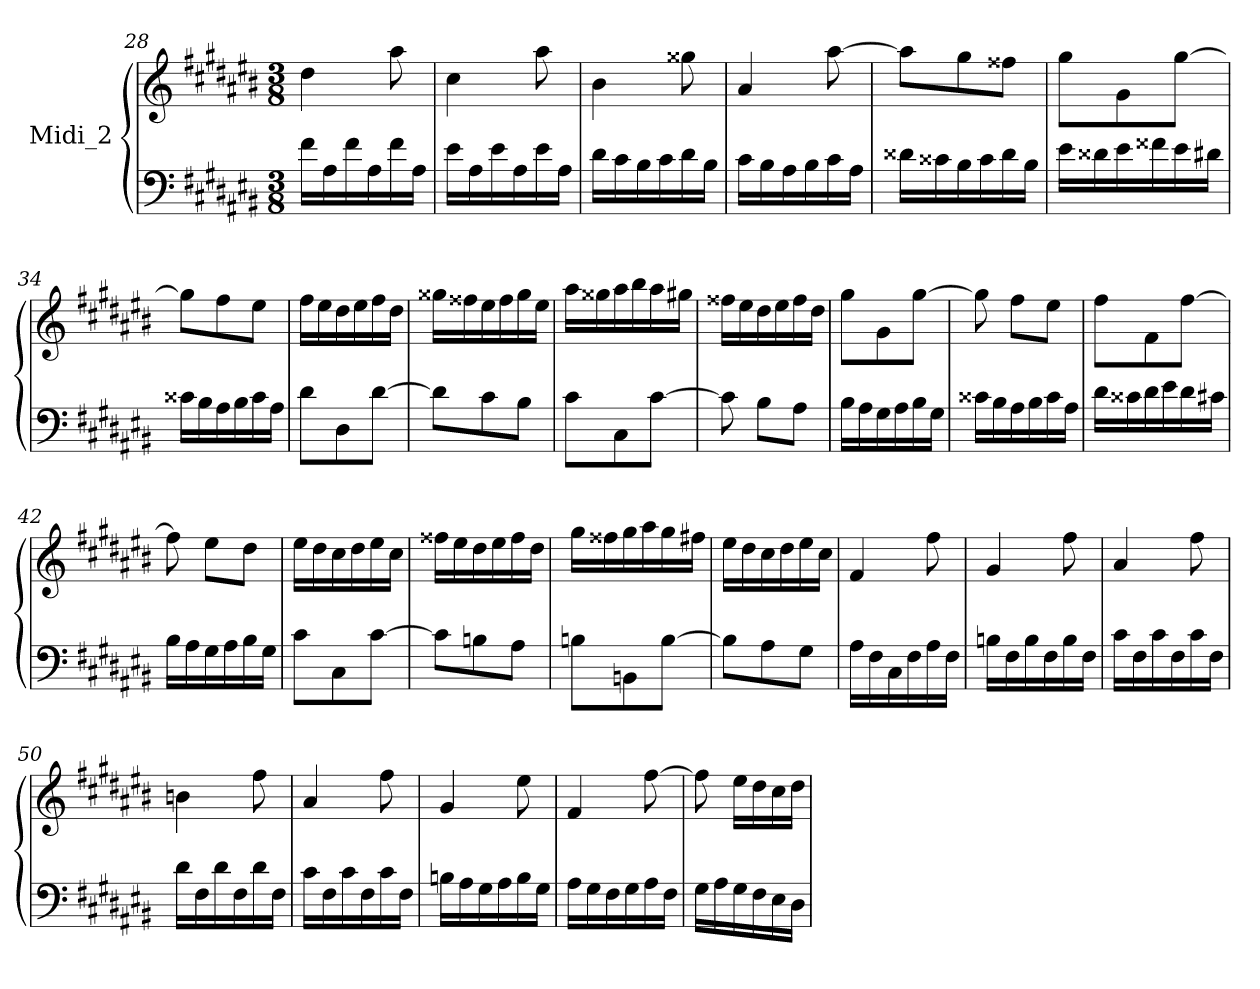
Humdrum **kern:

**kern	**kern
*part1	*part1
*staff2	*staff1
*I"Midi_2	*
*clefF4	*clefG2
*k[f#c#g#d#a#e#b#]	*k[f#c#g#d#a#e#b#]
*C#:	*C#:
*M3/8	*M3/8
=28	=28
16f#\LL	4dd#\
16A#\	.
16f#\	.
16A#\	.
16f#\	8aa#\
16A#\JJ	.
=29	=29
16e#\LL	4cc#\
16A#\	.
16e#\	.
16A#\	.
16e#\	8aa#\
16A#\JJ	.
=30	=30
16d#\LL	4b#\
16c#\	.
16B#\	.
16c#\	.
16d#\	8gg##X\
16B#\JJ	.
!!LO:LB:g=z
=31	=31
16c#\LL	4a#/
16B#\	.
16A#\	.
16B#\	.
16c#\	[8aa#\
16A#\JJ	.
=32	=32
16d##X\LL	8aa#\L]
16c##X\	.
16B#\	8gg#i\
16c##\	.
16d##\	8ff##X\J
16B#\JJ	.
=33	=33
16e#\LL	8gg#\L
16d##X\	.
16e#\	8g#\
16f##X\	.
16e#\	[8gg#\J
16d#X\JJ	.
=34	=34
16c##X\LL	8gg#\L]
16B#\	.
16A#\	8ff#i\
16B#\	.
16c##\	8ee#\J
16A#\JJ	.
=35	=35
8d#\L	16ff#\LL
.	16ee#\
8D#\	16dd#\
.	16ee#\
[8d#\J	16ff#\
.	16dd#\JJ
!!LO:PB:g=z
=36	=36
8d#\L]	16gg##X\LL
.	16ff##X\
8c#i\	16ee#\
.	16ff##\
8B#\J	16gg##\
.	16ee#\JJ
=37	=37
8c#\L	16aa#\LL
.	16gg##X\
8C#\	16aa#\
.	16bb#\
[8c#\J	16aa#\
.	16gg#X\JJ
=38	=38
8c#\]	16ff##X\LL
.	16ee#\
8B#\L	16dd#\
.	16ee#\
8A#\J	16ff##\
.	16dd#\JJ
=39	=39
16B#\LL	8gg#\L
16A#\	.
16G#\	8g#\
16A#\	.
16B#\	[8gg#\J
16G#\JJ	.
=40	=40
16c##X\LL	8gg#\]
16B#\	.
16A#\	8ff#i\L
16B#\	.
16c##\	8ee#\J
16A#\JJ	.
!!LO:LB:g=z
=41	=41
16d#\LL	8ff#\L
16c##X\	.
16d#\	8f#\
16e#\	.
16d#\	[8ff#\J
16c#X\JJ	.
=42	=42
16B#\LL	8ff#\]
16A#\	.
16G#\	8ee#\L
16A#\	.
16B#\	8dd#\J
16G#\JJ	.
=43	=43
8c#\L	16ee#\LL
.	16dd#\
8C#\	16cc#\
.	16dd#\
[8c#\J	16ee#\
.	16cc#\JJ
=44	=44
8c#\L]	16ff##X\LL
.	16ee#\
8Bn\	16dd#\
.	16ee#\
8A#\J	16ff##\
.	16dd#\JJ
=45	=45
8Bn\L	16gg#\LL
.	16ff##X\
8BBn\	16gg#\
.	16aa#\
[8B\J	16gg#\
.	16ff#X\JJ
=46	=46
8B\L]	16ee#\LL
.	16dd#\
8A#\	16cc#\
.	16dd#\
8G#\J	16ee#\
.	16cc#\JJ
!!LO:LB:g=z
=47	=47
16A#\LL	4f#/
16F#\	.
16C#\	.
16F#\	.
16A#\	8ff#\
16F#\JJ	.
=48	=48
16Bn\LL	4g#/
16F#\	.
16B\	.
16F#\	.
16B\	8ff#\
16F#\JJ	.
=49	=49
16c#\LL	4a#/
16F#\	.
16c#\	.
16F#\	.
16c#\	8ff#\
16F#\JJ	.
=50	=50
16d#\LL	4bn\
16F#\	.
16d#\	.
16F#\	.
16d#\	8ff#\
16F#\JJ	.
=51	=51
16c#\LL	4a#/
16F#\	.
16c#\	.
16F#\	.
16c#\	8ff#\
16F#\JJ	.
=52	=52
16Bn\LL	4g#/
16A#\	.
16G#\	.
16A#\	.
16B\	8ee#\
16G#\JJ	.
!!LO:LB:g=z
=53	=53
16A#\LL	4f#/
16G#\	.
16F#\	.
16G#\	.
16A#\	[8ff#\
16F#\JJ	.
=54	=54
16G#\LL	8ff#\]
16A#\	.
16G#\	16ee#\LL
16F#\	16dd#\
16E#\	16cc#\
16D#\JJ	16dd#\JJ
=	=
*-	*-
